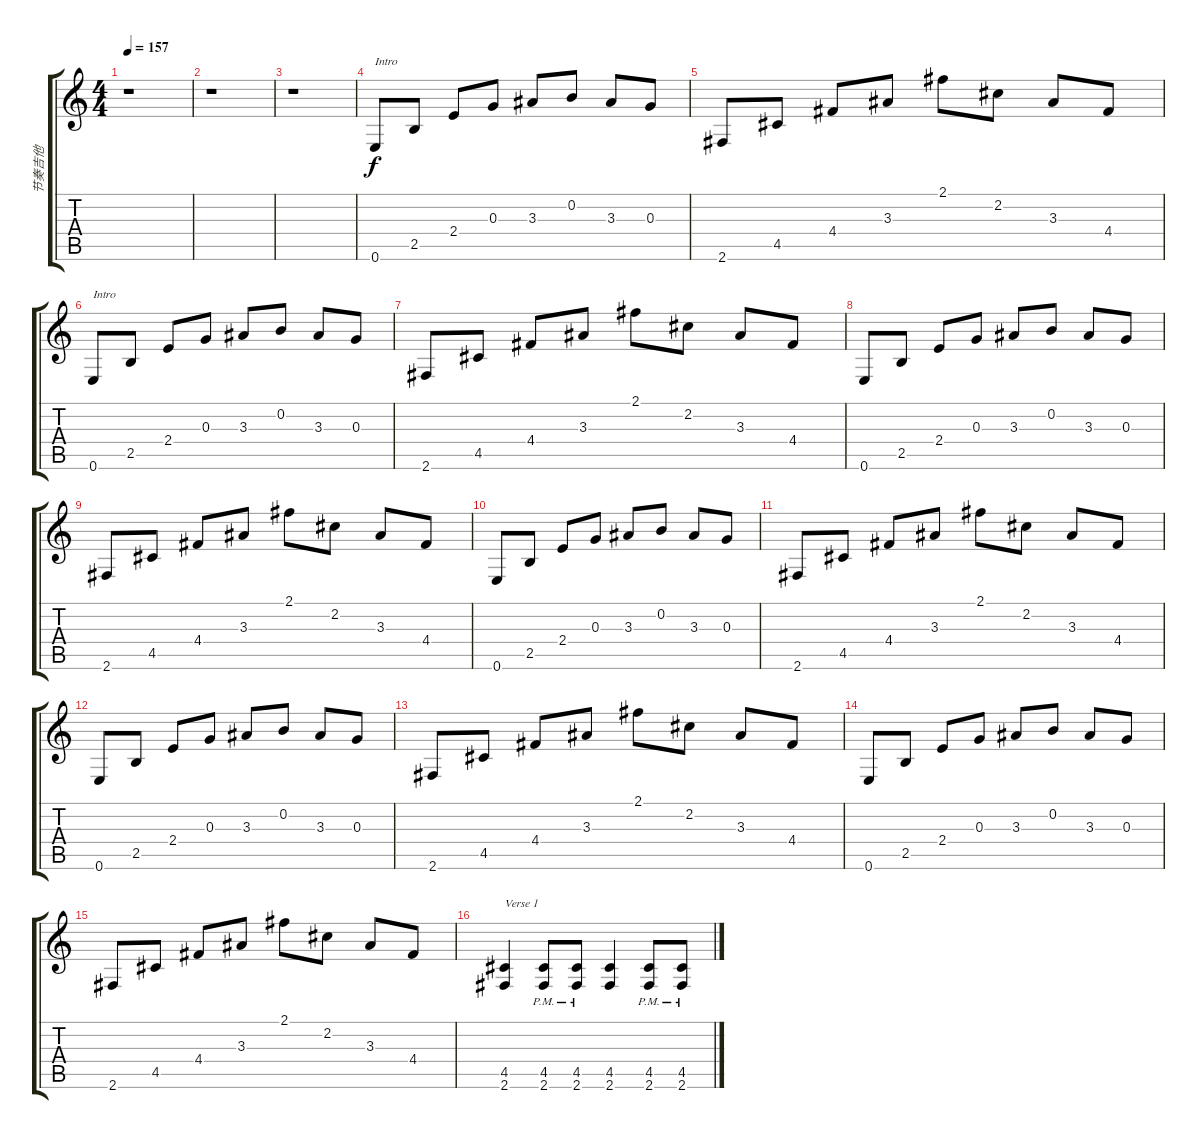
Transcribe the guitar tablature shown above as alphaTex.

\track ("节奏吉他" "节奏吉他") {instrument distortionguitar}
\staff {score tabs}
\tuning (E4 B3 G3 D3 A2 E2) {hide}
\ts (4 4)
\tempo 157
\clef g2
\ks c
r.1{dy f instrument distortionguitar} |
r.1 |
r.1 |
0.6.8{txt "Intro"} 2.5.8 2.4.8 0.3.8 3.3.8 0.2.8 3.3.8 0.3.8 |
2.6.8 4.5.8 4.4.8 3.3.8 2.1.8 2.2.8 3.3.8 4.4.8 |
0.6.8{txt "Intro"} 2.5.8 2.4.8 0.3.8 3.3.8 0.2.8 3.3.8 0.3.8 |
2.6.8 4.5.8 4.4.8 3.3.8 2.1.8 2.2.8 3.3.8 4.4.8 |
0.6.8 2.5.8 2.4.8 0.3.8 3.3.8 0.2.8 3.3.8 0.3.8 |
2.6.8 4.5.8 4.4.8 3.3.8 2.1.8 2.2.8 3.3.8 4.4.8 |
0.6.8 2.5.8 2.4.8 0.3.8 3.3.8 0.2.8 3.3.8 0.3.8 |
2.6.8 4.5.8 4.4.8 3.3.8 2.1.8 2.2.8 3.3.8 4.4.8 |
0.6.8 2.5.8 2.4.8 0.3.8 3.3.8 0.2.8 3.3.8 0.3.8 |
2.6.8 4.5.8 4.4.8 3.3.8 2.1.8 2.2.8 3.3.8 4.4.8 |
0.6.8 2.5.8 2.4.8 0.3.8 3.3.8 0.2.8 3.3.8 0.3.8 |
2.6.8 4.5.8 4.4.8 3.3.8 2.1.8 2.2.8 3.3.8 4.4.8 |
(4.5 2.6).4{txt "Verse 1"} (4.5{pm} 2.6{pm}).8 (4.5{pm} 2.6{pm}).8 (4.5 2.6).4 (4.5{pm} 2.6{pm}).8 (4.5{pm} 2.6{pm}).8
